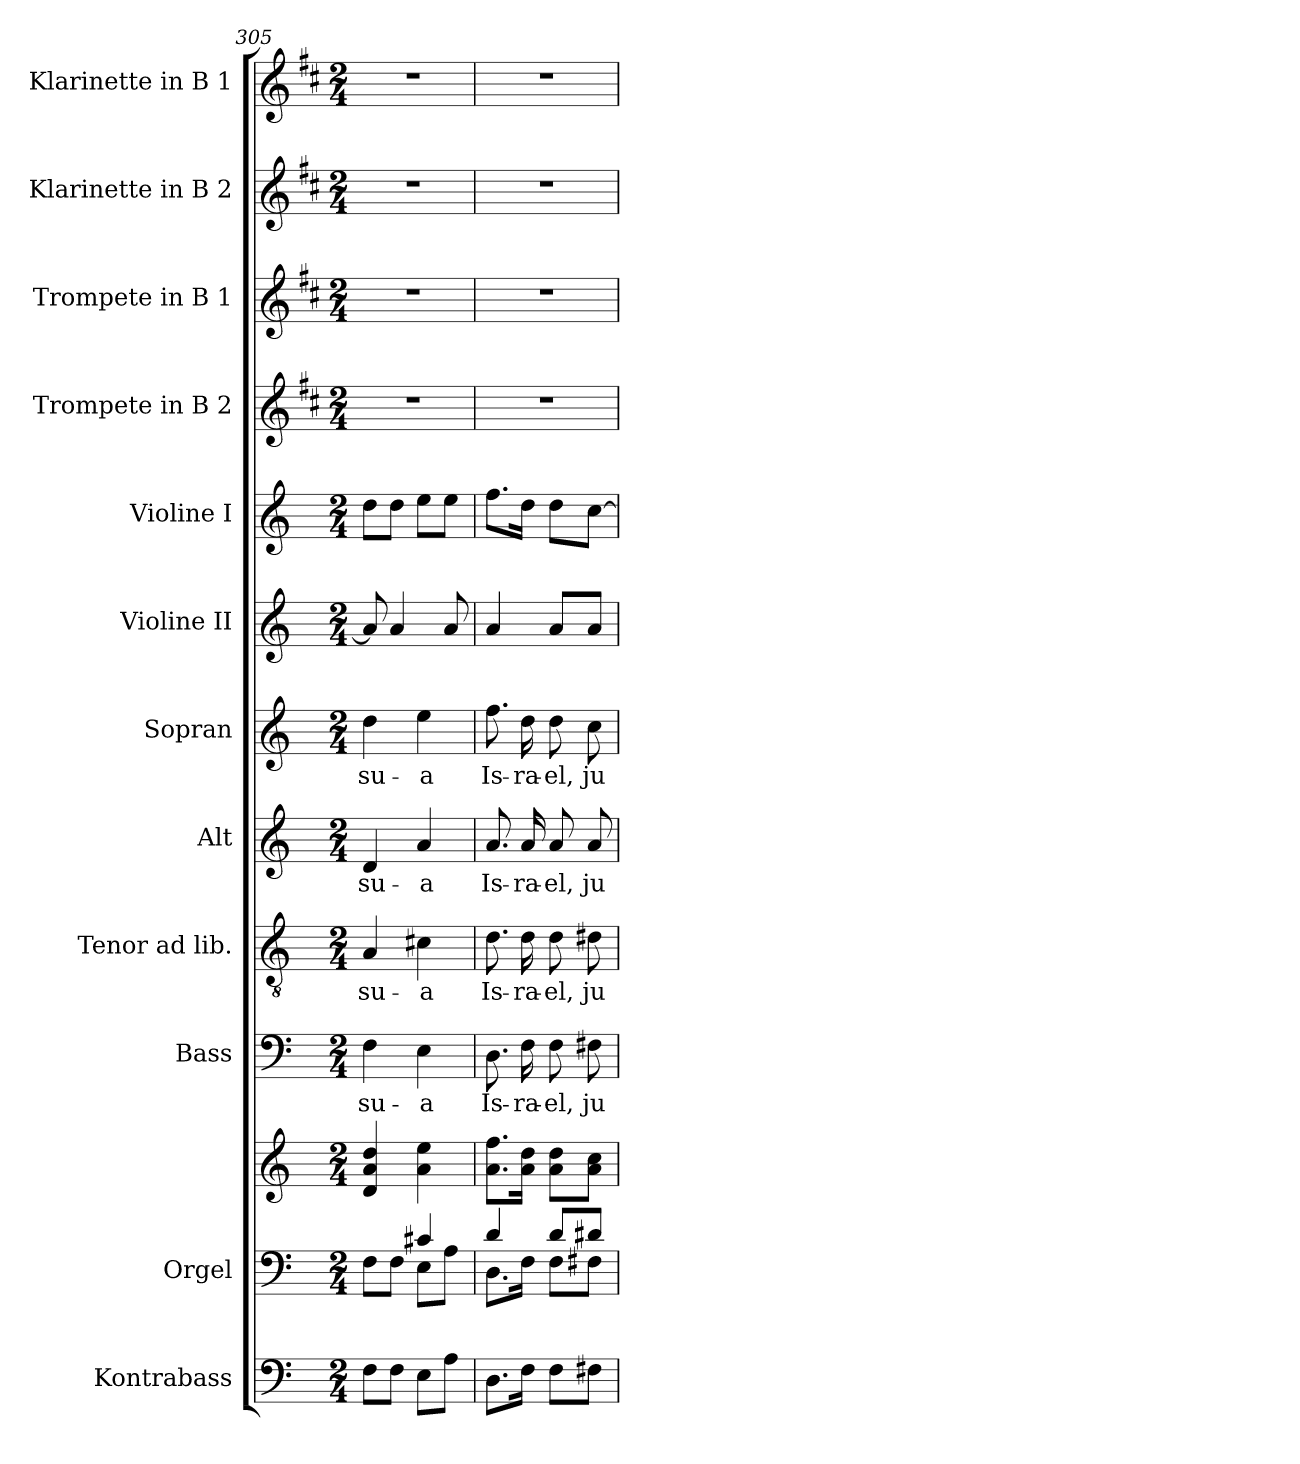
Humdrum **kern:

**kern	**kern	**kern	**kern	**text	**kern	**text	**kern	**text	**kern	**text	**kern	**kern	**kern	**kern	**kern	**kern
*part12	*part11	*part11	*part10	*part10	*part9	*part9	*part8	*part8	*part7	*part7	*part6	*part5	*part4	*part3	*part2	*part1
*staff13	*staff12	*staff11	*staff10	*staff10	*staff9	*staff9	*staff8	*staff8	*staff7	*staff7	*staff6	*staff5	*staff4	*staff3	*staff2	*staff1
*I"Kontrabass	*I"Orgel	*	*I"Bass	*	*I"Tenor ad lib.	*	*I"Alt	*	*I"Sopran	*	*I"Violine II	*I"Violine I	*I"Trompete in B 2	*I"Trompete in B 1	*I"Klarinette in B 2	*I"Klarinette in B 1
*I'Kb.	*I'Org.	*	*I'B	*	*I'T	*	*I'A	*	*I'S	*	*I'Vl. II	*I'Vl. I	*	*	*	*
*clefF4	*clefF4	*clefG2	*clefF4	*	*clefGv2	*	*clefG2	*	*clefG2	*	*clefG2	*clefG2	*clefG2	*clefG2	*clefG2	*clefG2
*ITrd7c12	*	*	*	*	*	*	*	*	*	*	*	*	*ITrd1c2	*ITrd1c2	*ITrd1c2	*ITrd1c2
*k[]	*k[]	*k[]	*k[]	*	*k[]	*	*k[]	*	*k[]	*	*k[]	*k[]	*k[]	*k[]	*k[]	*k[]
*C:	*C:	*C:	*C:	*	*C:	*	*C:	*	*C:	*	*C:	*C:	*C:	*C:	*C:	*C:
*M2/4	*M2/4	*M2/4	*M2/4	*	*M2/4	*	*M2/4	*	*M2/4	*	*M2/4	*M2/4	*M2/4	*M2/4	*M2/4	*M2/4
=305	=305	=305	=305	=305	=305	=305	=305	=305	=305	=305	=305	=305	=305	=305	=305	=305
*	*^	*	*	*	*	*	*	*	*	*	*	*	*	*	*	*
!	!	!	!	!	!LO:LY:b	!	!LO:LY:b	!	!LO:LY:b	!	!LO:LY:b	!	!	!	!	!	!
8FF\L	4ryy	8F\L	4d/ 4a/ 4dd/	4F\	su-	4A/	su-	4d/	su-	4dd\	su-	8a/]	8dd\L	2r	2r	2r	2r
8FF\J	.	8F\J	.	.	.	.	.	.	.	.	.	4a/	8dd\J	.	.	.	.
!	!	!	!	!	!LO:LY:b	!	!LO:LY:b	!	!LO:LY:b	!	!LO:LY:b	!	!	!	!	!	!
8EE\L	4c#X/	8E\L	4a\ 4ee\	4E\	-a	4c#X\	-a	4a/	-a	4ee\	-a	.	8ee\L	.	.	.	.
8AA\J	.	8A\J	.	.	.	.	.	.	.	.	.	8a/	8ee\J	.	.	.	.
=306	=306	=306	=306	=306	=306	=306	=306	=306	=306	=306	=306	=306	=306	=306	=306	=306	=306
!	!	!	!	!	!LO:LY:b	!	!LO:LY:b	!	!LO:LY:b	!	!LO:LY:b	!	!	!	!	!	!
8.DD\L	4d/	8.D\L	8.a\ 8.ff\L	8.D\	Is-	8.d\	Is-	8.a/	Is-	8.ff\	Is-	4a/	8.ff\L	2r	2r	2r	2r
!	!	!	!	!	!LO:LY:b	!	!LO:LY:b	!	!LO:LY:b	!	!LO:LY:b	!	!	!	!	!	!
16FF\Jk	.	16F\Jk	16a\ 16dd\Jk	16F\	-ra-	16d\	-ra-	16a/	-ra-	16dd\	-ra-	.	16dd\Jk	.	.	.	.
!	!	!	!	!	!LO:LY:b	!	!LO:LY:b	!	!LO:LY:b	!	!LO:LY:b	!	!	!	!	!	!
8FF\L	8d/L	8F\L	8a\ 8dd\L	8F\	-el,	8d\	-el,	8a/	-el,	8dd\	-el,	8a/L	8dd\L	.	.	.	.
!	!	!	!	!	!LO:LY:b	!	!LO:LY:b	!	!LO:LY:b	!	!LO:LY:b	!	!	!	!	!	!
8FF#X\J	8d#X/J	8F#X\J	8a\ 8cc\J	8F#X\	ju-	8d#X\	ju-	8a/	ju-	8cc\	ju-	8a/J	[8cc\J	.	.	.	.
*	*v	*v	*	*	*	*	*	*	*	*	*	*	*	*	*	*	*
=	=	=	=	=	=	=	=	=	=	=	=	=	=	=	=	=
*-	*-	*-	*-	*-	*-	*-	*-	*-	*-	*-	*-	*-	*-	*-	*-	*-
